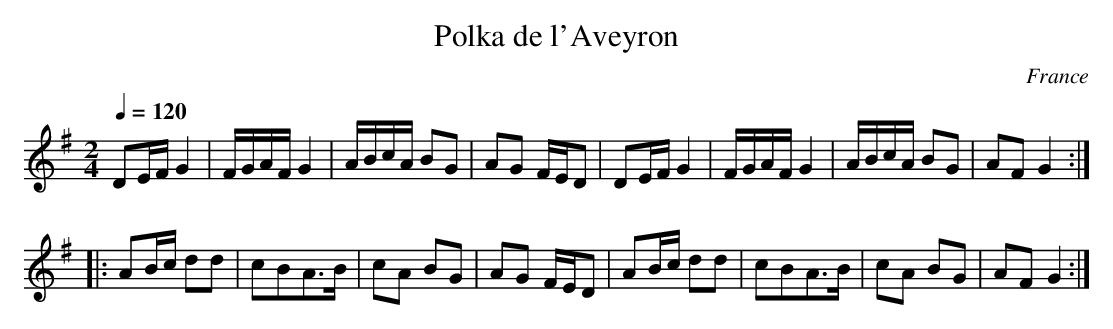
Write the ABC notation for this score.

X:1
T:Polka de l'Aveyron
L:1/8
M:2/4
O:France
Q:1/4=120
K:G
DE/2F/2G2|F/2G/2A/2F/2G2|A/2B/2c/2A/2 BG|AG F/2E/2D|DE/2F/2G2|F/2G/2A/2F/2G2|A/2B/2c/2A/2 BG|AF G2:|
|:AB/2c/2 dd|cBA>B|cA BG|AG F/2E/2D|AB/2c/2 dd|cBA>B|cA BG|AFG2:|
